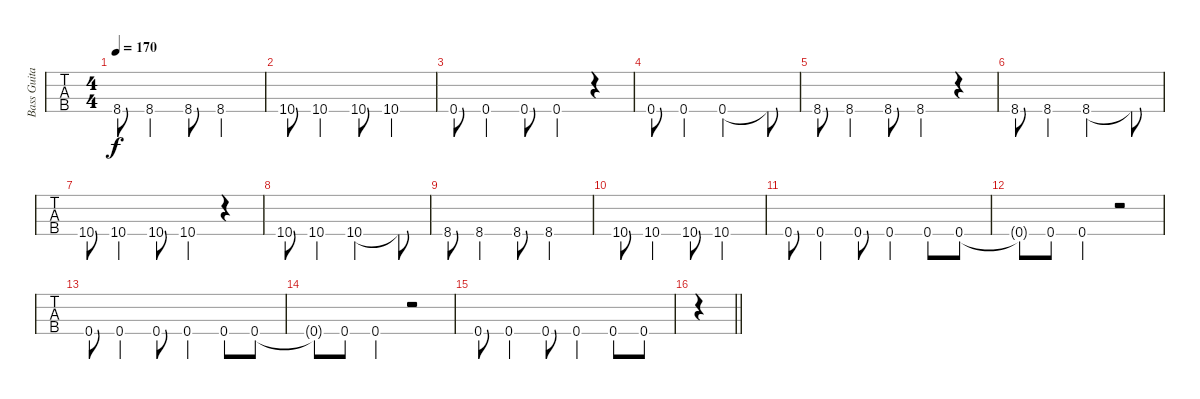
\track ("Bass Guitar" "Bass Guita") {instrument electricbassfinger}
\staff {tabs}
\tuning (F2 C2 G1 C1) {hide}
\ts (4 4)
\tempo 170
\clef f4
\ks c
8.4.8{dy f} 8.4.4 8.4.8 8.4.2 |
10.4.8 10.4.4 10.4.8 10.4.2 |
0.4.8 0.4.4 0.4.8 0.4.4 r.4 |
0.4.8 0.4.4 0.4.2 0.4{t}.8 |
8.4.8 8.4.4 8.4.8 8.4.4 r.4 |
8.4.8 8.4.4 8.4.2 8.4{t}.8 |
10.4.8 10.4.4 10.4.8 10.4.4 r.4 |
10.4.8 10.4.4 10.4.2 10.4{t}.8 |
8.4.8 8.4.4 8.4.8 8.4.2 |
10.4.8 10.4.4 10.4.8 10.4.2 |
0.4.8 0.4.4 0.4.8 0.4.4 0.4.8 0.4.8 |
0.4{t}.8 0.4.8 0.4.4 r.2 |
0.4.8 0.4.4 0.4.8 0.4.4 0.4.8 0.4.8 |
0.4{t}.8 0.4.8 0.4.4 r.2 |
0.4.8 0.4.4 0.4.8 0.4.4 0.4.8 0.4.8 |
\barLineRight lightlight
